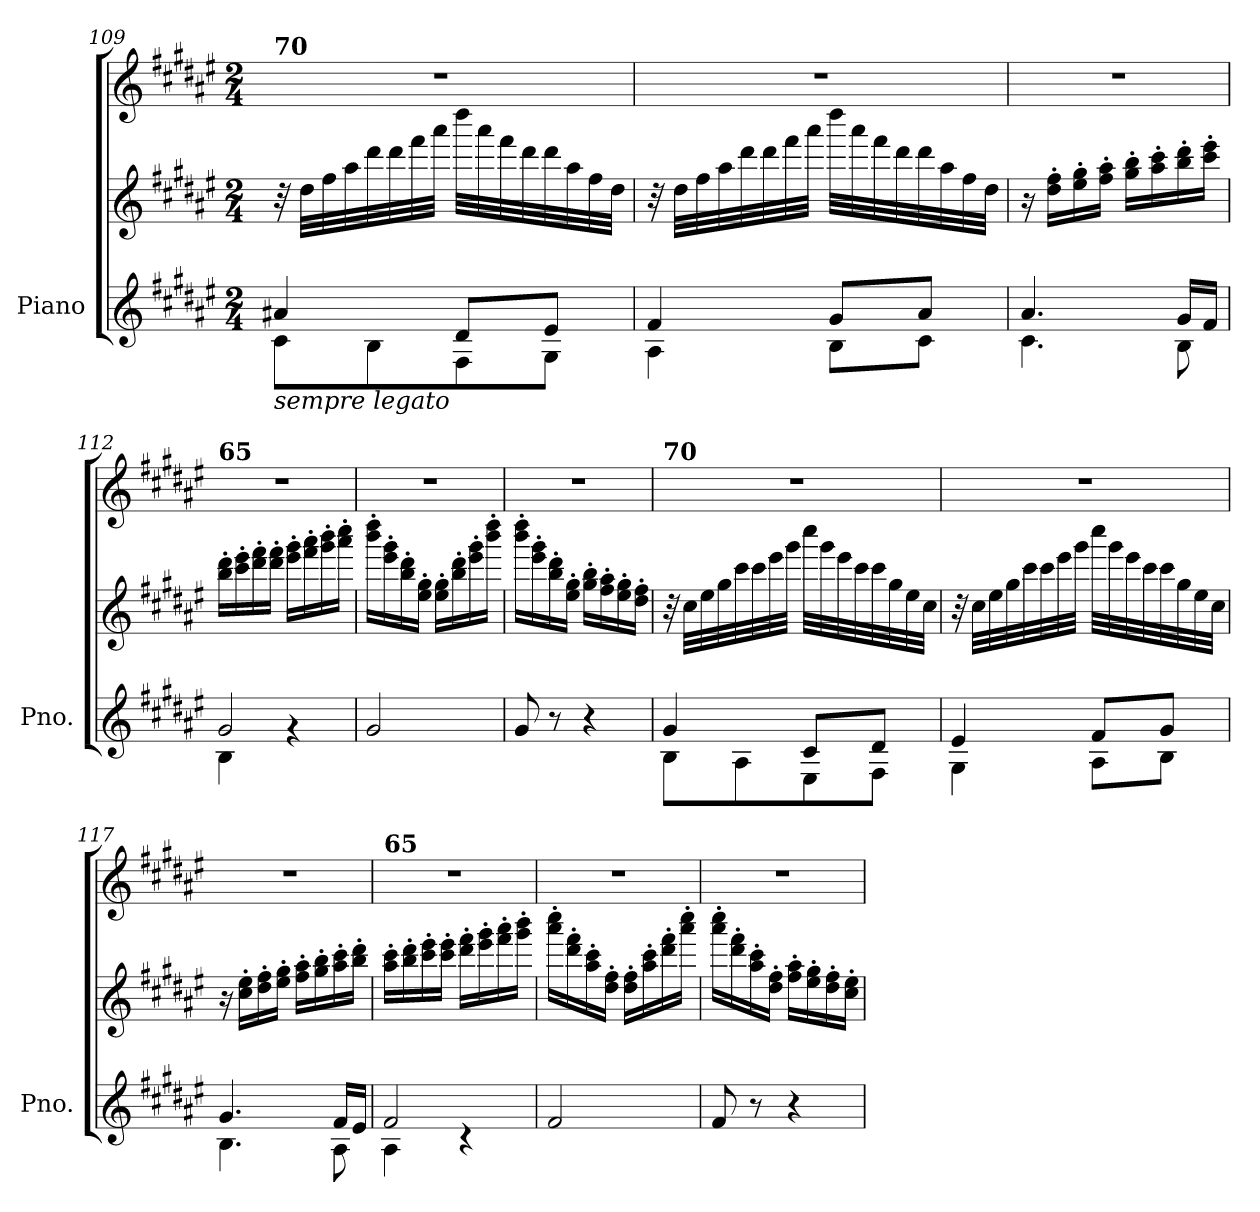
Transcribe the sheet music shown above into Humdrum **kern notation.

**kern	**kern	**kern
*part1	*part1	*part1
*staff3	*staff2	*staff1
*I"Piano	*	*
*I'Pno.	*	*
!!LO:LB:g=z
*clefG2	*clefG2	*clefG2
*k[f#c#g#d#a#e#]	*k[f#c#g#d#a#e#]	*k[f#c#g#d#a#e#]
*M2/4	*M2/4	*M2/4
=109	=109	=109
*^	*	*
!	!	!	!LO:TX:a:B:t=70
!LO:TX:b:i:t=sempre legato	!	!	!
8c#\L	4a#X/	32r	2r
.	.	32dd#\LLL	.
.	.	32ff#\	.
.	.	32aa#\	.
8B\	.	32ddd#\	.
.	.	32ddd#\	.
.	.	32fff#\	.
.	.	32aaa#\JJJ	.
8F#\	8d#/L	32dddd#\LLL	.
.	.	32aaa#\	.
.	.	32fff#\	.
.	.	32ddd#\	.
8G#\J	8e#/J	32ddd#\	.
.	.	32aa#\	.
.	.	32ff#\	.
.	.	32dd#\JJJ	.
=110	=110	=110	=110
4A#\	4f#/	32r	2r
.	.	32dd#\LLL	.
.	.	32ff#\	.
.	.	32aa#\	.
.	.	32ddd#\	.
.	.	32ddd#\	.
.	.	32fff#\	.
.	.	32aaa#\JJJ	.
8B\L	8g#/L	32dddd#\LLL	.
.	.	32aaa#\	.
.	.	32fff#\	.
.	.	32ddd#\	.
8c#\J	8a#/J	32ddd#\	.
.	.	32aa#\	.
.	.	32ff#\	.
.	.	32dd#\JJJ	.
=111	=111	=111	=111
4.c#\	4.a#/	16r	2r
.	.	16dd#\' 16ff#\'LL	.
.	.	16ee#\' 16gg#\'	.
.	.	16ff#\' 16aa#\'JJ	.
.	.	16gg#\' 16bb\'LL	.
.	.	16aa#\' 16ccc#\'	.
8B\	16g#/LL	16bb\' 16ddd#\'	.
.	16f#/JJ	16ccc#\' 16eee#\'JJ	.
!!LO:PB:g=z
=112	=112	=112	=112
!	!	!	!LO:TX:a:B:t=65
4B\	2g#/	16bb\' 16ddd#\'LL	2r
.	.	16ccc#\' 16eee#\'	.
.	.	16ddd#\' 16fff#\'	.
.	.	16ddd#\' 16fff#\'JJ	.
4rg	.	16eee#\' 16ggg#\'LL	.
.	.	16fff#\' 16aaa#\'	.
.	.	16ggg#\' 16bbb\'	.
.	.	16aaa#\' 16cccc#\'JJ	.
*v	*v	*	*
=113	=113	=113
2g#/	16bbb\' 16dddd#\'LL	2r
.	16eee#\' 16ggg#\'	.
.	16bb\' 16ddd#\'	.
.	16ee#\' 16gg#\'JJ	.
.	16ee#\' 16gg#\'LL	.
.	16bb\' 16ddd#\'	.
.	16eee#\' 16ggg#\'	.
.	16bbb\' 16dddd#\'JJ	.
=114	=114	=114
8g#/	16bbb\' 16dddd#\'LL	2r
.	16eee#\' 16ggg#\'	.
8r	16bb\' 16ddd#\'	.
.	16ee#\' 16gg#\'JJ	.
4r	16gg#\' 16bb\'LL	.
.	16ff#\' 16aa#\'	.
.	16ee#\' 16gg#\'	.
.	16dd#\' 16ff#\'JJ	.
=115	=115	=115
*^	*	*
!	!	!	!LO:TX:a:B:t=70
8B\L	4g#/	32r	2r
.	.	32cc#\LLL	.
.	.	32ee#\	.
.	.	32gg#\	.
8A#\	.	32ccc#\	.
.	.	32ccc#\	.
.	.	32eee#\	.
.	.	32ggg#\JJJ	.
8E#\	8c#/L	32cccc#\LLL	.
.	.	32ggg#\	.
.	.	32eee#\	.
.	.	32ccc#\	.
8F#\J	8d#/J	32ccc#\	.
.	.	32gg#\	.
.	.	32ee#\	.
.	.	32cc#\JJJ	.
!!LO:LB:g=z
=116	=116	=116	=116
4G#\	4e#/	32r	2r
.	.	32cc#\LLL	.
.	.	32ee#\	.
.	.	32gg#\	.
.	.	32ccc#\	.
.	.	32ccc#\	.
.	.	32eee#\	.
.	.	32ggg#\JJJ	.
8A#\L	8f#/L	32cccc#\LLL	.
.	.	32ggg#\	.
.	.	32eee#\	.
.	.	32ccc#\	.
8B\J	8g#/J	32ccc#\	.
.	.	32gg#\	.
.	.	32ee#\	.
.	.	32cc#\JJJ	.
=117	=117	=117	=117
4.B\	4.g#/	16r	2r
.	.	16cc#\' 16ee#\'LL	.
.	.	16dd#\' 16ff#\'	.
.	.	16ee#\' 16gg#\'JJ	.
.	.	16ff#\' 16aa#\'LL	.
.	.	16gg#\' 16bb\'	.
8A#\	16f#/LL	16aa#\' 16ccc#\'	.
.	16e#/JJ	16bb\' 16ddd#\'JJ	.
=118	=118	=118	=118
!	!	!	!LO:TX:a:B:t=65
4A#\	2f#/	16aa#\' 16ccc#\'LL	2r
.	.	16bb\' 16ddd#\'	.
.	.	16ccc#\' 16eee#\'	.
.	.	16ccc#\' 16eee#\'JJ	.
4rc	.	16ddd#\' 16fff#\'LL	.
.	.	16eee#\' 16ggg#\'	.
.	.	16fff#\' 16aaa#\'	.
.	.	16ggg#\' 16bbb\'JJ	.
*v	*v	*	*
=119	=119	=119
2f#/	16aaa#\' 16cccc#\'LL	2r
.	16ddd#\' 16fff#\'	.
.	16aa#\' 16ccc#\'	.
.	16dd#\' 16ff#\'JJ	.
.	16dd#\' 16ff#\'LL	.
.	16aa#\' 16ccc#\'	.
.	16ddd#\' 16fff#\'	.
.	16aaa#\' 16cccc#\'JJ	.
!!LO:LB:g=z
=120	=120	=120
8f#/	16aaa#\' 16cccc#\'LL	2r
.	16ddd#\' 16fff#\'	.
8r	16aa#\' 16ccc#\'	.
.	16dd#\' 16ff#\'JJ	.
4r	16ff#\' 16aa#\'LL	.
.	16ee#\' 16gg#\'	.
.	16dd#\' 16ff#\'	.
.	16cc#\' 16ee#\'JJ	.
=	=	=
*-	*-	*-
